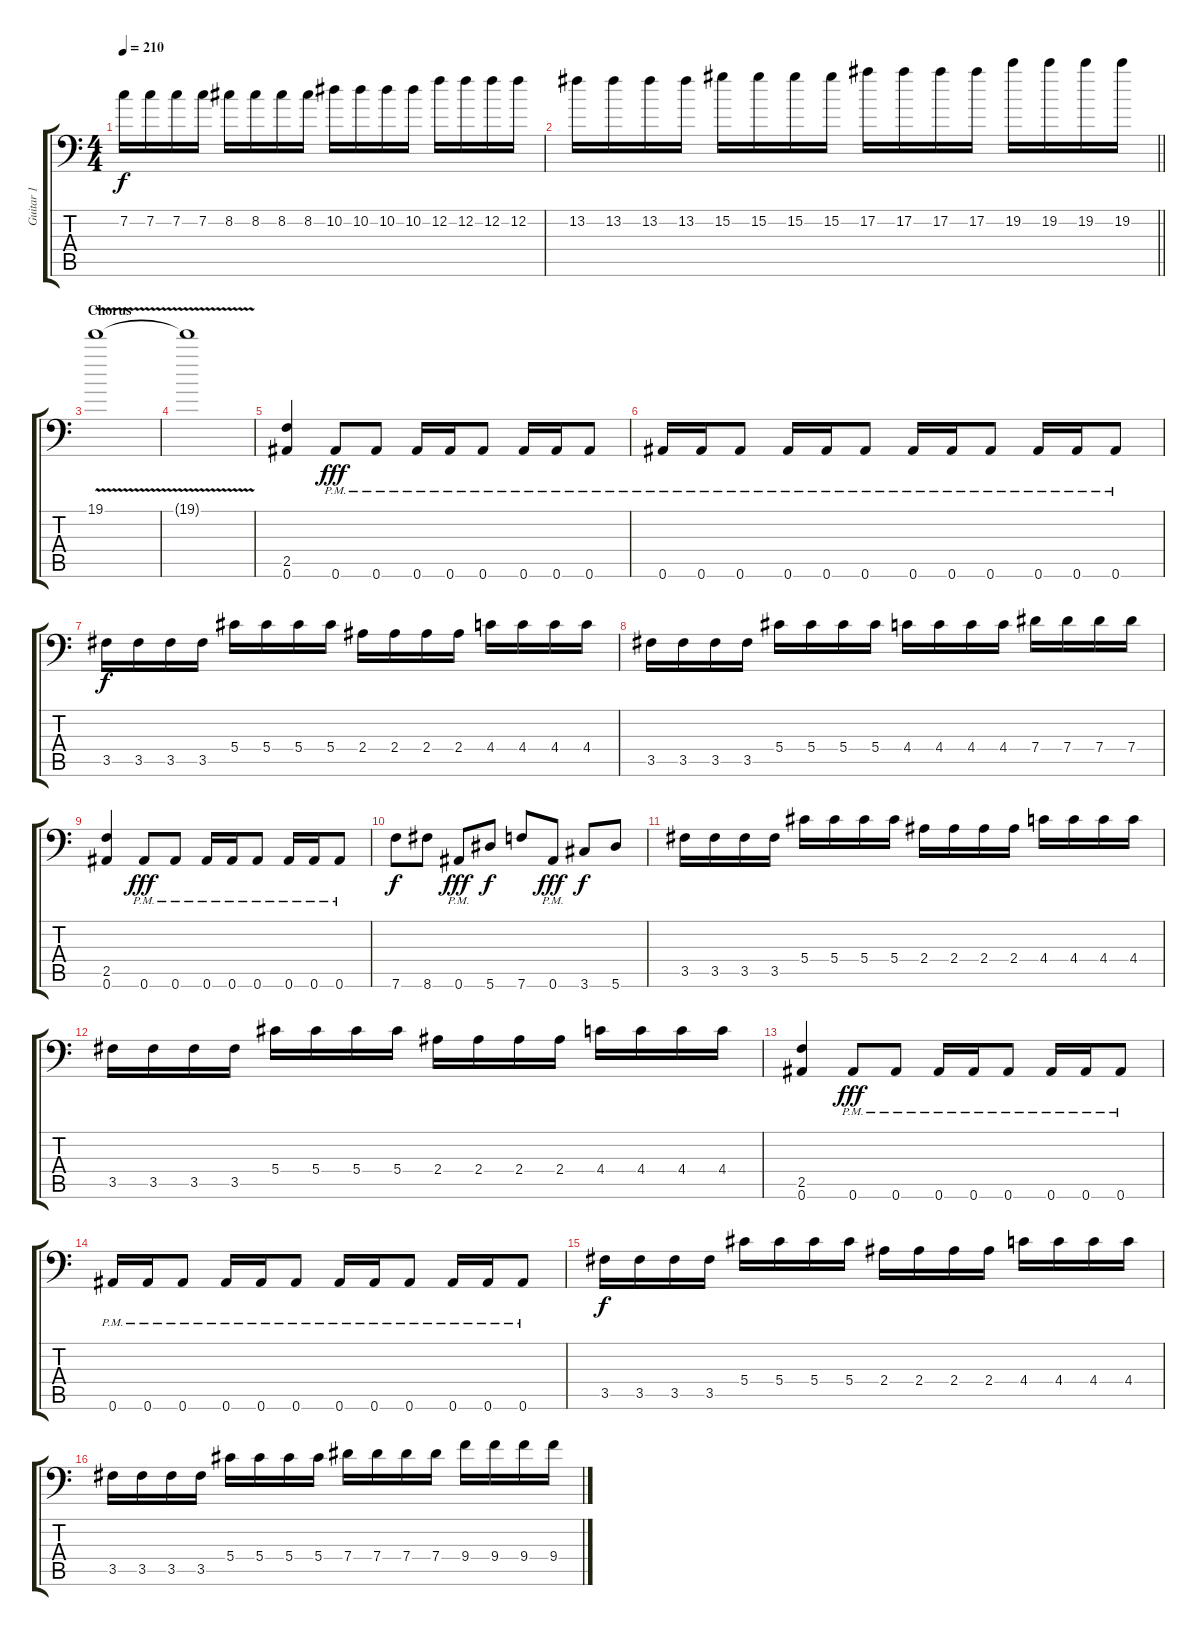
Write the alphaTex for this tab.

\track ("Guitar 1" "Guitar 1") {instrument distortionguitar}
\staff {score tabs}
\tuning (Bb3 F3 Db3 Ab2 Eb2 Bb1) {hide}
\ts (4 4)
\tempo 210
\clef f4
\ks c
7.2.16{dy f} 7.2.16 7.2.16 7.2.16 8.2.16 8.2.16 8.2.16 8.2.16 10.2.16 10.2.16 10.2.16 10.2.16 12.2.16 12.2.16 12.2.16 12.2.16 |
\barLineRight lightlight
13.2.16 13.2.16 13.2.16 13.2.16 15.2.16 15.2.16 15.2.16 15.2.16 17.2.16 17.2.16 17.2.16 17.2.16 19.2.16 19.2.16 19.2.16 19.2.16 |
\section ("" "Chorus")
19.1{v}.1 |
19.1{t}.1 |
(2.5 0.6).4{balance 16} 0.6{pm}.8{dy fff} 0.6{pm}.8 0.6{pm}.16 0.6{pm}.16 0.6{pm}.8 0.6{pm}.16 0.6{pm}.16 0.6{pm}.8 |
0.6{pm}.16 0.6{pm}.16 0.6{pm}.8 0.6{pm}.16 0.6{pm}.16 0.6{pm}.8 0.6{pm}.16 0.6{pm}.16 0.6{pm}.8 0.6{pm}.16 0.6{pm}.16 0.6{pm}.8 |
3.5.16{dy f} 3.5.16 3.5.16 3.5.16 5.4.16 5.4.16 5.4.16 5.4.16 2.4.16 2.4.16 2.4.16 2.4.16 4.4.16 4.4.16 4.4.16 4.4.16 |
3.5.16 3.5.16 3.5.16 3.5.16 5.4.16 5.4.16 5.4.16 5.4.16 4.4.16 4.4.16 4.4.16 4.4.16 7.4.16 7.4.16 7.4.16 7.4.16 |
(2.5 0.6).4 0.6{pm}.8{dy fff} 0.6{pm}.8 0.6{pm}.16 0.6{pm}.16 0.6{pm}.8 0.6{pm}.16 0.6{pm}.16 0.6{pm}.8 |
7.6.8{dy f} 8.6.8 0.6{pm}.8{dy fff} 5.6.8{dy f} 7.6.8 0.6{pm}.8{dy fff} 3.6.8{dy f} 5.6.8 |
3.5.16 3.5.16 3.5.16 3.5.16 5.4.16 5.4.16 5.4.16 5.4.16 2.4.16 2.4.16 2.4.16 2.4.16 4.4.16 4.4.16 4.4.16 4.4.16 |
3.5.16 3.5.16 3.5.16 3.5.16 5.4.16 5.4.16 5.4.16 5.4.16 2.4.16 2.4.16 2.4.16 2.4.16 4.4.16 4.4.16 4.4.16 4.4.16 |
(2.5 0.6).4 0.6{pm}.8{dy fff} 0.6{pm}.8 0.6{pm}.16 0.6{pm}.16 0.6{pm}.8 0.6{pm}.16 0.6{pm}.16 0.6{pm}.8 |
0.6{pm}.16 0.6{pm}.16 0.6{pm}.8 0.6{pm}.16 0.6{pm}.16 0.6{pm}.8 0.6{pm}.16 0.6{pm}.16 0.6{pm}.8 0.6{pm}.16 0.6{pm}.16 0.6{pm}.8 |
3.5.16{dy f} 3.5.16 3.5.16 3.5.16 5.4.16 5.4.16 5.4.16 5.4.16 2.4.16 2.4.16 2.4.16 2.4.16 4.4.16 4.4.16 4.4.16 4.4.16 |
3.5.16 3.5.16 3.5.16 3.5.16 5.4.16 5.4.16 5.4.16 5.4.16 7.4.16 7.4.16 7.4.16 7.4.16 9.4.16 9.4.16 9.4.16 9.4.16
